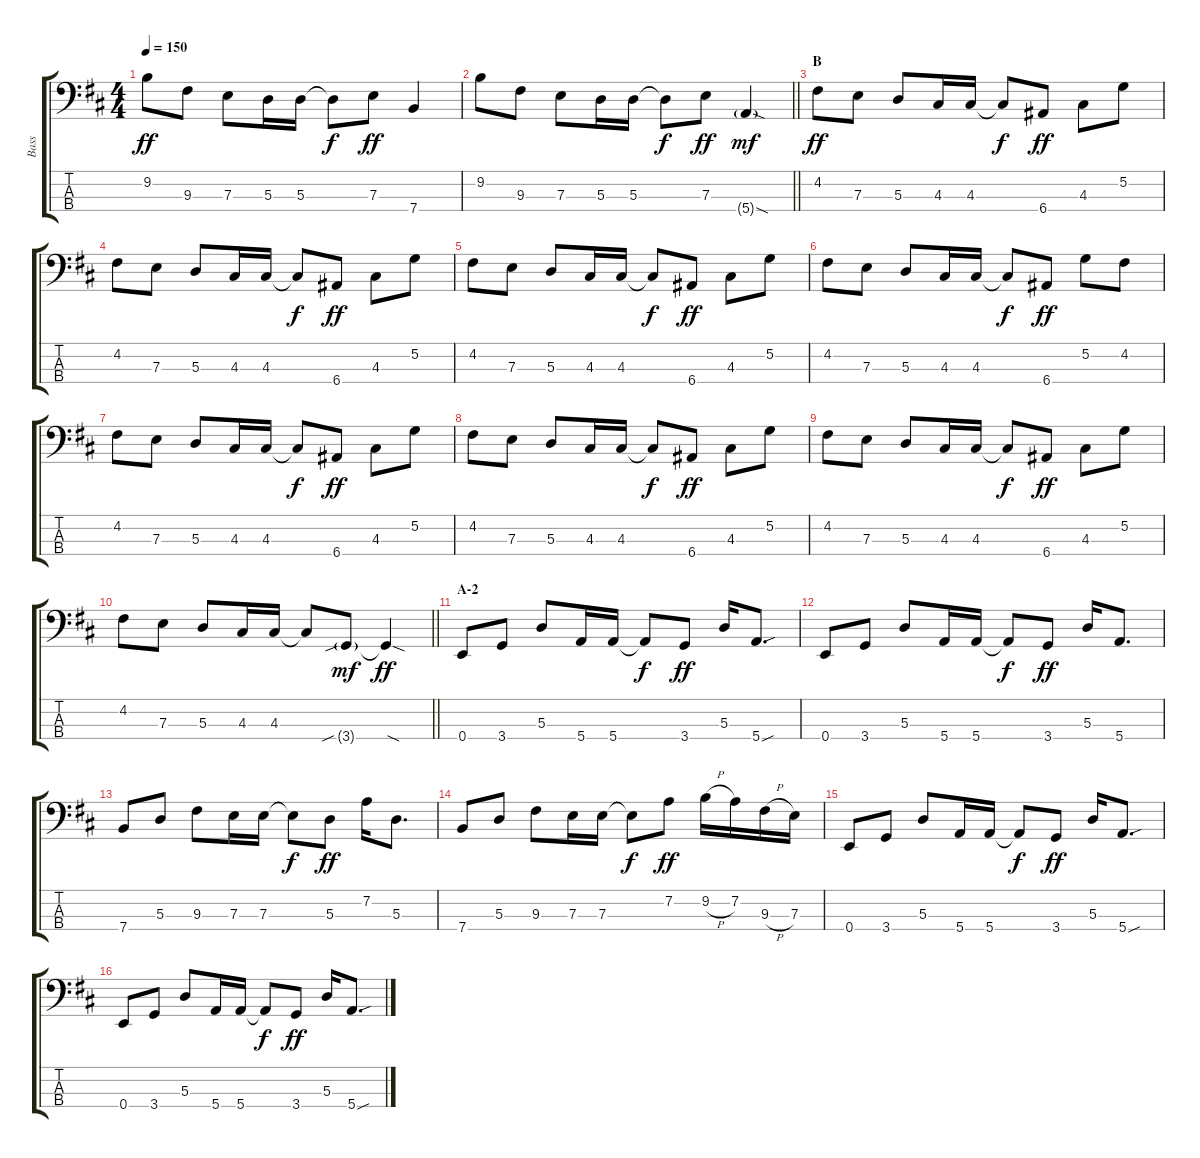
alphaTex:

\track ("Bass" "Bass") {instrument electricbassfinger}
\staff {score tabs}
\tuning (G2 D2 A1 E1) {hide}
\ts (4 4)
\tempo 150
\clef f4
\ks d
9.2.8{dy ff} 9.3.8 7.3.8 5.3.16 5.3.16 5.3{t}.8{dy f} 7.3.8{dy ff} 7.4.4 |
\barLineRight lightlight
9.2.8 9.3.8 7.3.8 5.3.16 5.3.16 5.3{t}.8{dy f} 7.3.8{dy ff} 5.4{sod g}.4{dy mf} |
\section ("" "B")
4.2.8{dy ff} 7.3.8 5.3.8 4.3.16 4.3.16 4.3{t}.8{dy f} 6.4.8{dy ff} 4.3.8 5.2.8 |
4.2.8 7.3.8 5.3.8 4.3.16 4.3.16 4.3{t}.8{dy f} 6.4.8{dy ff} 4.3.8 5.2.8 |
4.2.8 7.3.8 5.3.8 4.3.16 4.3.16 4.3{t}.8{dy f} 6.4.8{dy ff} 4.3.8 5.2.8 |
4.2.8 7.3.8 5.3.8 4.3.16 4.3.16 4.3{t}.8{dy f} 6.4.8{dy ff} 5.2.8 4.2.8 |
4.2.8 7.3.8 5.3.8 4.3.16 4.3.16 4.3{t}.8{dy f} 6.4.8{dy ff} 4.3.8 5.2.8 |
4.2.8 7.3.8 5.3.8 4.3.16 4.3.16 4.3{t}.8{dy f} 6.4.8{dy ff} 4.3.8 5.2.8 |
4.2.8 7.3.8 5.3.8 4.3.16 4.3.16 4.3{t}.8{dy f} 6.4.8{dy ff} 4.3.8 5.2.8 |
\barLineRight lightlight
4.2.8 7.3.8 5.3.8 4.3.16 4.3.16 4.3{t}.8 3.4{sib g}.8{dy mf} 3.4{sod t}.4{dy ff} |
\section ("" "A-2")
0.4.8 3.4.8 5.3.8 5.4.16 5.4.16 5.4{t}.8{dy f} 3.4.8{dy ff} 5.3.16 5.4{sou}.8{d} |
0.4.8 3.4.8 5.3.8 5.4.16 5.4.16 5.4{t}.8{dy f} 3.4.8{dy ff} 5.3.16 5.4.8{d} |
7.4.8 5.3.8 9.3.8 7.3.16 7.3.16 7.3{t}.8{dy f} 5.3.8{dy ff} 7.2.16 5.3.8{d} |
7.4.8 5.3.8 9.3.8 7.3.16 7.3.16 7.3{t}.8{dy f} 7.2.8{dy ff} 9.2{h}.16 7.2.16 9.3{h}.16 7.3.16 |
0.4.8 3.4.8 5.3.8 5.4.16 5.4.16 5.4{t}.8{dy f} 3.4.8{dy ff} 5.3.16 5.4{sou}.8{d} |
0.4.8 3.4.8 5.3.8 5.4.16 5.4.16 5.4{t}.8{dy f} 3.4.8{dy ff} 5.3.16 5.4{sou}.8{d}
